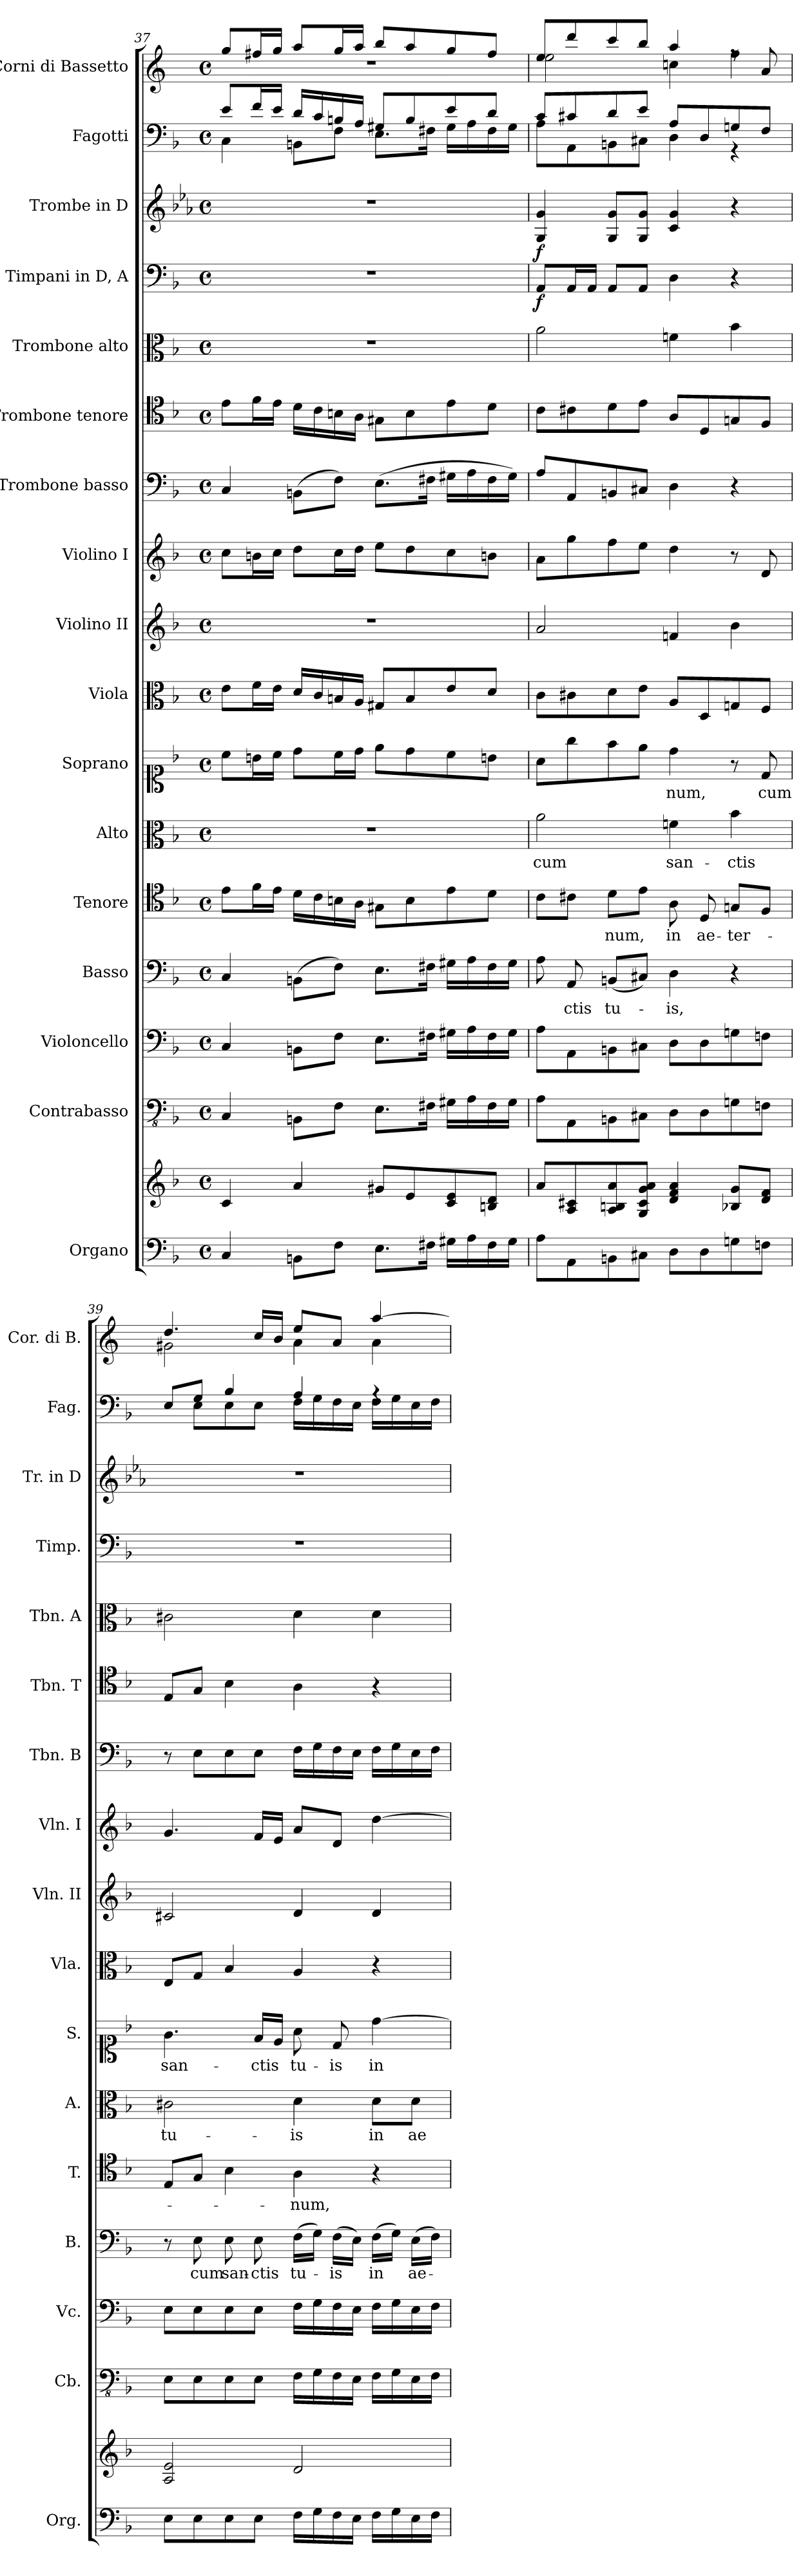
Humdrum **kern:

**kern	**kern	**kern	**kern	**kern	**text	**kern	**text	**kern	**text	**kern	**text	**kern	**kern	**kern	**kern	**kern	**kern	**kern	**dynam	**kern	**dynam	**kern	**kern
*part17	*part17	*part16	*part15	*part14	*part14	*part13	*part13	*part12	*part12	*part11	*part11	*part10	*part9	*part8	*part7	*part6	*part5	*part4	*part4	*part3	*part3	*part2	*part1
*staff18	*staff17	*staff16	*staff15	*staff14	*staff14	*staff13	*staff13	*staff12	*staff12	*staff11	*staff11	*staff10	*staff9	*staff8	*staff7	*staff6	*staff5	*staff4	*staff4	*staff3	*staff3	*staff2	*staff1
*I"Organo	*	*I"Contrabasso	*I"Violoncello	*I"Basso	*	*I"Tenore	*	*I"Alto	*	*I"Soprano	*	*I"Viola	*I"Violino II	*I"Violino I	*I"Trombone basso	*I"Trombone tenore	*I"Trombone alto	*I"Timpani in D, A	*	*I"Trombe in D	*	*I"Fagotti	*I"Corni di Bassetto
*I'Org.	*	*I'Cb.	*I'Vc.	*I'B.	*	*I'T.	*	*I'A.	*	*I'S.	*	*I'Vla.	*I'Vln. II	*I'Vln. I	*I'Tbn. B	*I'Tbn. T	*I'Tbn. A	*I'Timp.	*	*I'Tr. in D	*	*I'Fag.	*I'Cor. di B.
!!LO:PB:g=z
*clefF4	*clefG2	*clefFv4	*clefF4	*clefF4	*	*clefC4	*	*clefC3	*	*clefC1	*	*clefC3	*clefG2	*clefG2	*clefF4	*clefC4	*clefC3	*clefF4	*	*clefG2	*	*clefF4	*clefG2
*	*	*	*	*	*	*	*	*	*	*	*	*	*	*	*	*	*	*	*	*ITrd-1c-2	*	*	*ITrd4c7
*k[b-]	*k[b-]	*k[b-]	*k[b-]	*k[b-]	*	*k[b-]	*	*k[b-]	*	*k[b-]	*	*k[b-]	*k[b-]	*k[b-]	*k[b-]	*k[b-]	*k[b-]	*k[b-]	*	*k[b-]	*	*k[b-]	*k[b-]
*M4/4	*M4/4	*M4/4	*M4/4	*M4/4	*	*M4/4	*	*M4/4	*	*M4/4	*	*M4/4	*M4/4	*M4/4	*M4/4	*M4/4	*M4/4	*M4/4	*	*M4/4	*	*M4/4	*M4/4
*met(c)	*met(c)	*met(c)	*met(c)	*met(c)	*	*met(c)	*	*met(c)	*	*met(c)	*	*met(c)	*met(c)	*met(c)	*met(c)	*met(c)	*met(c)	*met(c)	*	*met(c)	*	*met(c)	*met(c)
=37	=37	=37	=37	=37	=37	=37	=37	=37	=37	=37	=37	=37	=37	=37	=37	=37	=37	=37	=37	=37	=37	=37	=37
*	*	*	*	*	*	*	*	*	*	*	*	*	*	*	*	*	*	*	*	*	*	*^	*^
4C/	4c/	4CC/	4C/	4C/	.	8e\L	.	1r	.	8cc\L	.	8e\L	1r	8cc\L	4C/	8e\L	1r	1r	.	1r	.	8e/L	4C\	8cc/L	1rdd
.	.	.	.	.	.	16f\L	.	.	.	16bn\L	.	16f\L	.	16bn\L	.	16f\L	.	.	.	.	.	16f/L	.	16bn/L	.
.	.	.	.	.	.	16e\JJ	.	.	.	16cc\JJ	.	16e\JJ	.	16cc\JJ	.	16e\JJ	.	.	.	.	.	16e/JJ	.	16cc/JJ	.
8BBn\L	4a/	8BBBn\L	8BBn\L	(>8BBn\L	.	16d\LL	.	.	.	8dd\L	.	16d/LL	.	8dd\L	(>8BBn\L	16d\LL	.	.	.	.	.	16d/LL	8BBn\L	8dd/L	.
.	.	.	.	.	.	16c\	.	.	.	.	.	16c/	.	.	.	16c\	.	.	.	.	.	16c/	.	.	.
8F\J	.	8FF\J	8F\J	8F\J)	.	16Bn\	.	.	.	16cc\L	.	16Bn/	.	16cc\L	8F\J)	16Bn\	.	.	.	.	.	16Bn/	8F\J	16cc/L	.
.	.	.	.	.	.	16A\JJ	.	.	.	16dd\JJ	.	16A/JJ	.	16dd\JJ	.	16A\JJ	.	.	.	.	.	16A/JJ	.	16dd/JJ	.
8.E\L	8g#X/L	8.EE\L	8.E\L	8.E\L	.	8G#X\L	.	.	.	8ee\L	.	8G#X/L	.	8ee\L	(>8.E\L	8G#X\L	.	.	.	.	.	8G#X/L	8.E\L	8ee/L	.
.	8e/	.	.	.	.	8B\	.	.	.	8dd\	.	8B/	.	8dd\	.	8B\	.	.	.	.	.	8B/	.	8dd/	.
16F#X\Jk	.	16FF#X\Jk	16F#X\Jk	16F#X\Jk	.	.	.	.	.	.	.	.	.	.	16F#X\Jk	.	.	.	.	.	.	.	16F#X\Jk	.	.
16G#X\LL	8c/ 8e/	16GG#X\LL	16G#X\LL	16G#X\LL	.	8e\	.	.	.	8cc\	.	8e/	.	8cc\	16G#X\LL	8e\	.	.	.	.	.	8e/	16G#\LL	8cc/	.
16A\	.	16AA\	16A\	16A\	.	.	.	.	.	.	.	.	.	.	16A\	.	.	.	.	.	.	.	16A\	.	.
16F#\	8Bn/ 8d/J	16FF#\	16F#\	16F#\	.	8d\J	.	.	.	8bn\J	.	8d/J	.	8bn\J	16F#\	8d\J	.	.	.	.	.	8d/J	16F#\	8b/J	.
16G#\JJ	.	16GG#\JJ	16G#\JJ	16G#\JJ	.	.	.	.	.	.	.	.	.	.	16G#\JJ)	.	.	.	.	.	.	.	16G#\JJ	.	.
=38	=38	=38	=38	=38	=38	=38	=38	=38	=38	=38	=38	=38	=38	=38	=38	=38	=38	=38	=38	=38	=38	=38	=38	=38	=38
!	!	!	!	!	!	!	!	!	!LO:LY:b	!	!	!	!	!	!	!	!	!	!LO:DY:b	!	!LO:DY:b	!	!	!	!
8A\L	8a/L	8AA\L	8A\L	8A\	.	8c\L	.	2a\	cum	8a\L	.	8c\L	2a/	8a\L	8A/L	8c\L	2a\	8AA/L	f	4A/ 4a/	f	8c/L	8A\L	8a/L	2a\
!	!	!	!	!	!LO:LY:b	!	!	!	!	!	!	!	!	!	!	!	!	!	!	!	!	!	!	!	!
8AA\	8A/ 8c#X/	8AAA\	8AA\	8AA/	-ctis	8c#X\J	.	.	.	8gg\	.	8c#X\	.	8gg\	8AA/	8c#X\	.	16AA/L	.	.	.	8c#X/	8AA\	8gg/	.
.	.	.	.	.	.	.	.	.	.	.	.	.	.	.	.	.	.	16AA/JJ	.	.	.	.	.	.	.
!	!	!	!	!	!LO:LY:b	!	!LO:LY:b	!	!	!	!	!	!	!	!	!	!	!	!	!	!	!	!	!	!
8BBn\	8A/ 8Bn/ 8a/	8BBBn\	8BBn\	(<8BBn/L	tu-	8d\L	num,	.	.	8ff\	.	8d\	.	8ff\	8BBn/	8d\	.	8AA/L	.	8A/ 8a/L	.	8d/	8BBn\	8ff/	.
8C#X\J	8G/ 8c#/ 8g/ 8a/J	8CC#X\J	8C#X\J	8C#X/J)	.	8e\J	.	.	.	8ee\J	.	8e\J	.	8ee\J	8C#X/J	8e\J	.	8AA/J	.	8A/ 8a/J	.	8e/J	8C#X\J	8ee/J	.
!	!	!	!	!	!LO:LY:b	!	!LO:LY:b	!	!LO:LY:b	!	!LO:LY:b	!	!	!	!	!	!	!	!	!	!	!	!	!	!
8D\L	4d/ 4f/ 4a/	8DD\L	8D\L	4D\	-is,	8A\	in	4fn\	san-	4dd\	-num,	8A/L	4fn/	4dd\	4D\	8A/L	4fn\	4D\	.	4d/ 4a/	.	8A/L	4D\	4dd/	4fn\
!	!	!	!	!	!	!	!LO:LY:b	!	!	!	!	!	!	!	!	!	!	!	!	!	!	!	!	!	!
8D\	.	8DD\	8D\	.	.	8D/	ae-	.	.	.	.	8D/	.	.	.	8D/	.	.	.	.	.	8D/	.	.	.
!	!	!	!	!	!	!	!LO:LY:b	!	!LO:LY:b	!	!	!	!	!	!	!	!	!	!	!	!	!	!	!	!
8Gn\	8B-X/ 8g/L	8GGn\	8Gn\	4r	.	8Gn/L	-ter-	4b-\	-ctis	8r	.	8Gn/	4b-\	8r	4r	8Gn/	4b-\	4r	.	4r	.	8Gn/	4r	8rff	4b-\
!	!	!	!	!	!	!	!	!	!	!	!LO:LY:b	!	!	!	!	!	!	!	!	!	!	!	!	!	!
8Fn\J	8d/ 8f/J	8FFn\J	8Fn\J	.	.	8F/J	.	.	.	8d/	cum	8F/J	.	8d/	.	8F/J	.	.	.	.	.	8F/J	.	8d/	.
=39	=39	=39	=39	=39	=39	=39	=39	=39	=39	=39	=39	=39	=39	=39	=39	=39	=39	=39	=39	=39	=39	=39	=39	=39	=39
!	!	!	!	!	!	!	!	!	!LO:LY:b	!	!LO:LY:b	!	!	!	!	!	!	!	!	!	!	!	!	!	!
8E\L	2A/ 2e/	8EE\L	8E\L	8r	.	8E/L	.	2c#X\	tu-	4.g\	san-	8E/L	2c#X/	4.g/	8r	8E/L	2c#X\	1r	.	1r	.	8E/L	8ryy	4.g/	2c#X\
!	!	!	!	!	!LO:LY:b	!	!	!	!	!	!	!	!	!	!	!	!	!	!	!	!	!	!	!	!
8E\	.	8EE\	8E\	8E\	cum	8G/J	.	.	.	.	.	8G/J	.	.	8E\L	8G/J	.	.	.	.	.	8G/J	8E\L	.	.
!	!	!	!	!	!LO:LY:b	!	!	!	!	!	!	!	!	!	!	!	!	!	!	!	!	!	!	!	!
8E\	.	8EE\	8E\	8E\	san-	4B-\	.	.	.	.	.	4B-/	.	.	8E\	4B-\	.	.	.	.	.	4B-/	8E\	.	.
!	!	!	!	!	!LO:LY:b	!	!	!	!	!	!LO:LY:b	!	!	!	!	!	!	!	!	!	!	!	!	!	!
8E\J	.	8EE\J	8E\J	8E\	-ctis	.	.	.	.	16f/LL	-ctis	.	.	16f/LL	8E\J	.	.	.	.	.	.	.	8E\J	16f/LL	.
.	.	.	.	.	.	.	.	.	.	16e/JJ	.	.	.	16e/JJ	.	.	.	.	.	.	.	.	.	16e/JJ	.
!	!	!	!	!	!LO:LY:b	!	!LO:LY:b	!	!LO:LY:b	!	!LO:LY:b	!	!	!	!	!	!	!	!	!	!	!	!	!	!
16F\LL	2d/	16FF\LL	16F\LL	(>16F\LL	tu-	4A\	-num,	4d\	-is	8a\	tu-	4A/	4d/	8a/L	16F\LL	4A\	4d\	.	.	.	.	4A/	16F\LL	8a/L	4d\
16G\	.	16GG\	16G\	16G\JJ)	.	.	.	.	.	.	.	.	.	.	16G\	.	.	.	.	.	.	.	16G\	.	.
!	!	!	!	!	!LO:LY:b	!	!	!	!	!	!LO:LY:b	!	!	!	!	!	!	!	!	!	!	!	!	!	!
16F\	.	16FF\	16F\	(>16F\LL	-is	.	.	.	.	8d/	-is	.	.	8d/J	16F\	.	.	.	.	.	.	.	16F\	8d/J	.
16E\JJ	.	16EE\JJ	16E\JJ	16E\JJ)	.	.	.	.	.	.	.	.	.	.	16E\JJ	.	.	.	.	.	.	.	16E\JJ	.	.
!	!	!	!	!	!LO:LY:b	!	!	!	!LO:LY:b	!	!LO:LY:b	!	!	!	!	!	!	!	!	!	!	!	!	!	!
16F\LL	.	16FF\LL	16F\LL	(>16F\LL	in	4r	.	8d\L	in	[4dd\	in	4r	4d/	[4dd\	16F\LL	4r	4d\	.	.	.	.	4rA	16F\LL	[4dd/	4d\
16G\	.	16GG\	16G\	16G\JJ)	.	.	.	.	.	.	.	.	.	.	16G\	.	.	.	.	.	.	.	16G\	.	.
!	!	!	!	!	!LO:LY:b	!	!	!	!LO:LY:b	!	!	!	!	!	!	!	!	!	!	!	!	!	!	!	!
16E\	.	16EE\	16E\	(>16E\LL	ae-	.	.	8d\J	ae-	.	.	.	.	.	16E\	.	.	.	.	.	.	.	16E\	.	.
16F\JJ	.	16FF\JJ	16F\JJ	16F\JJ)	.	.	.	.	.	.	.	.	.	.	16F\JJ	.	.	.	.	.	.	.	16F\JJ	.	.
*	*	*	*	*	*	*	*	*	*	*	*	*	*	*	*	*	*	*	*	*	*	*v	*v	*	*
*	*	*	*	*	*	*	*	*	*	*	*	*	*	*	*	*	*	*	*	*	*	*	*v	*v
=	=	=	=	=	=	=	=	=	=	=	=	=	=	=	=	=	=	=	=	=	=	=	=
*-	*-	*-	*-	*-	*-	*-	*-	*-	*-	*-	*-	*-	*-	*-	*-	*-	*-	*-	*-	*-	*-	*-	*-
